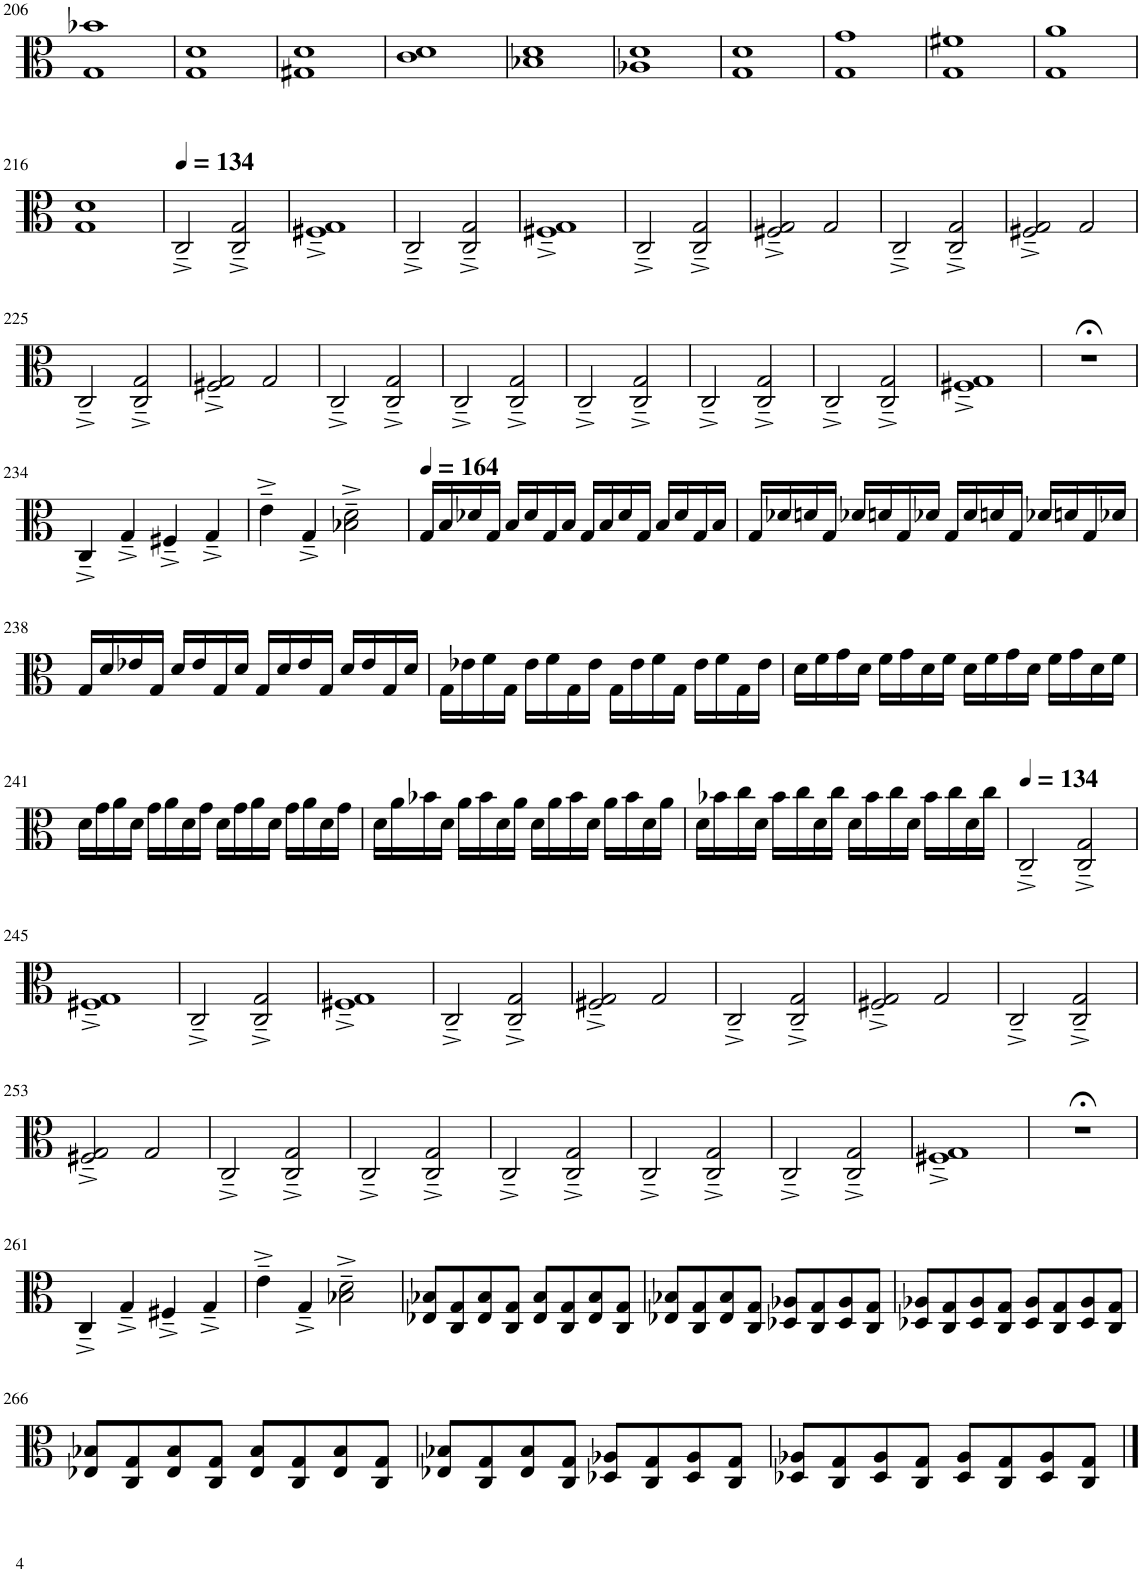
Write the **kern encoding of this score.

**kern
*part1
*staff1
*I"Viola
*I'Vla.
!!LO:PB:g=z
*clefC3
*k[]
*M4/4
=206
1G 1b-X
=207
1G 1d
=208
1G#X 1d
=209
1c 1d
=210
1B-X 1d
=211
1A-X 1d
=212
1G 1d
=213
1G 1g
=214
1G 1f#X
=215
1G 1a
!!LO:LB:g=z
=216
1G 1d
=217
*MM134
2C~^/
2C/~^ 2G/~^
=218
1F#X~^ 1G~^
=219
2C~^/
2C/~^ 2G/~^
=220
1F#X~^ 1G~^
=221
2C~^/
2C/~^ 2G/~^
=222
2F#X/~^ 2G/~^
2G/
=223
2C~^/
2C/~^ 2G/~^
=224
2F#X/~^ 2G/~^
2G/
!!LO:LB:g=z
=225
2C~^/
2C/~^ 2G/~^
=226
2F#X/~^ 2G/~^
2G/
=227
2C~^/
2C/~^ 2G/~^
=228
2C~^/
2C/~^ 2G/~^
=229
2C~^/
2C/~^ 2G/~^
=230
2C~^/
2C/~^ 2G/~^
=231
2C~^/
2C/~^ 2G/~^
=232
1F#X~^ 1G~^
=233
1r;<
!!LO:LB:g=z
=234
4C~^/
4G~^/
4F#X~^/
4G~^/
=235
4e~^\
4G~^/
2B-X\~^ 2d\~^
=236
*MM164
16G/LL
16B/
16d-X/
16G/JJ
16B/LL
16d-/
16G/
16B/JJ
16G/LL
16B/
16d-/
16G/JJ
16B/LL
16d-/
16G/
16B/JJ
=237
16G/LL
16d-X/
16dn/
16G/JJ
16d-X/LL
16dn/
16G/
16d-X/JJ
16G/LL
16d-/
16dn/
16G/JJ
16d-X/LL
16dn/
16G/
16d-X/JJ
!!LO:LB:g=z
=238
16G/LL
16d/
16e-X/
16G/JJ
16d/LL
16e-/
16G/
16d/JJ
16G/LL
16d/
16e-/
16G/JJ
16d/LL
16e-/
16G/
16d/JJ
=239
16G\LL
16e-X\
16f\
16G\JJ
16e-\LL
16f\
16G\
16e-\JJ
16G\LL
16e-\
16f\
16G\JJ
16e-\LL
16f\
16G\
16e-\JJ
=240
16d\LL
16f\
16g\
16d\JJ
16f\LL
16g\
16d\
16f\JJ
16d\LL
16f\
16g\
16d\JJ
16f\LL
16g\
16d\
16f\JJ
!!LO:LB:g=z
=241
16d\LL
16g\
16a\
16d\JJ
16g\LL
16a\
16d\
16g\JJ
16d\LL
16g\
16a\
16d\JJ
16g\LL
16a\
16d\
16g\JJ
=242
16d\LL
16a\
16b-X\
16d\JJ
16a\LL
16b-\
16d\
16a\JJ
16d\LL
16a\
16b-\
16d\JJ
16a\LL
16b-\
16d\
16a\JJ
=243
16d\LL
16b-X\
16cc\
16d\JJ
16b-\LL
16cc\
16d\
16cc\JJ
16d\LL
16b-\
16cc\
16d\JJ
16b-\LL
16cc\
16d\
16cc\JJ
=244
*MM134
2C~^/
2C/~^ 2G/~^
!!LO:LB:g=z
=245
1F#X~^ 1G~^
=246
2C~^/
2C/~^ 2G/~^
=247
1F#X~^ 1G~^
=248
2C~^/
2C/~^ 2G/~^
=249
2F#X/~^ 2G/~^
2G/
=250
2C~^/
2C/~^ 2G/~^
=251
2F#X/~^ 2G/~^
2G/
=252
2C~^/
2C/~^ 2G/~^
!!LO:LB:g=z
=253
2F#X/~^ 2G/~^
2G/
=254
2C~^/
2C/~^ 2G/~^
=255
2C~^/
2C/~^ 2G/~^
=256
2C~^/
2C/~^ 2G/~^
=257
2C~^/
2C/~^ 2G/~^
=258
2C~^/
2C/~^ 2G/~^
=259
1F#X~^ 1G~^
=260
1r;<
!!LO:LB:g=z
=261
4C~^/
4G~^/
4F#X~^/
4G~^/
=262
4e~^\
4G~^/
2B-X\~^ 2d\~^
=263
8E-X/ 8B-X/L
8C/ 8G/
8E-/ 8B-/
8C/ 8G/J
8E-/ 8B-/L
8C/ 8G/
8E-/ 8B-/
8C/ 8G/J
=264
8E-X/ 8B-X/L
8C/ 8G/
8E-/ 8B-/
8C/ 8G/J
8D-X/ 8A-X/L
8C/ 8G/
8D-/ 8A-/
8C/ 8G/J
=265
8D-X/ 8A-X/L
8C/ 8G/
8D-/ 8A-/
8C/ 8G/J
8D-/ 8A-/L
8C/ 8G/
8D-/ 8A-/
8C/ 8G/J
!!LO:LB:g=z
=266
8E-X/ 8B-X/L
8C/ 8G/
8E-/ 8B-/
8C/ 8G/J
8E-/ 8B-/L
8C/ 8G/
8E-/ 8B-/
8C/ 8G/J
=267
8E-X/ 8B-X/L
8C/ 8G/
8E-/ 8B-/
8C/ 8G/J
8D-X/ 8A-X/L
8C/ 8G/
8D-/ 8A-/
8C/ 8G/J
=268
8D-X/ 8A-X/L
8C/ 8G/
8D-/ 8A-/
8C/ 8G/J
8D-/ 8A-/L
8C/ 8G/
8D-/ 8A-/
8C/ 8G/J
==
*-
